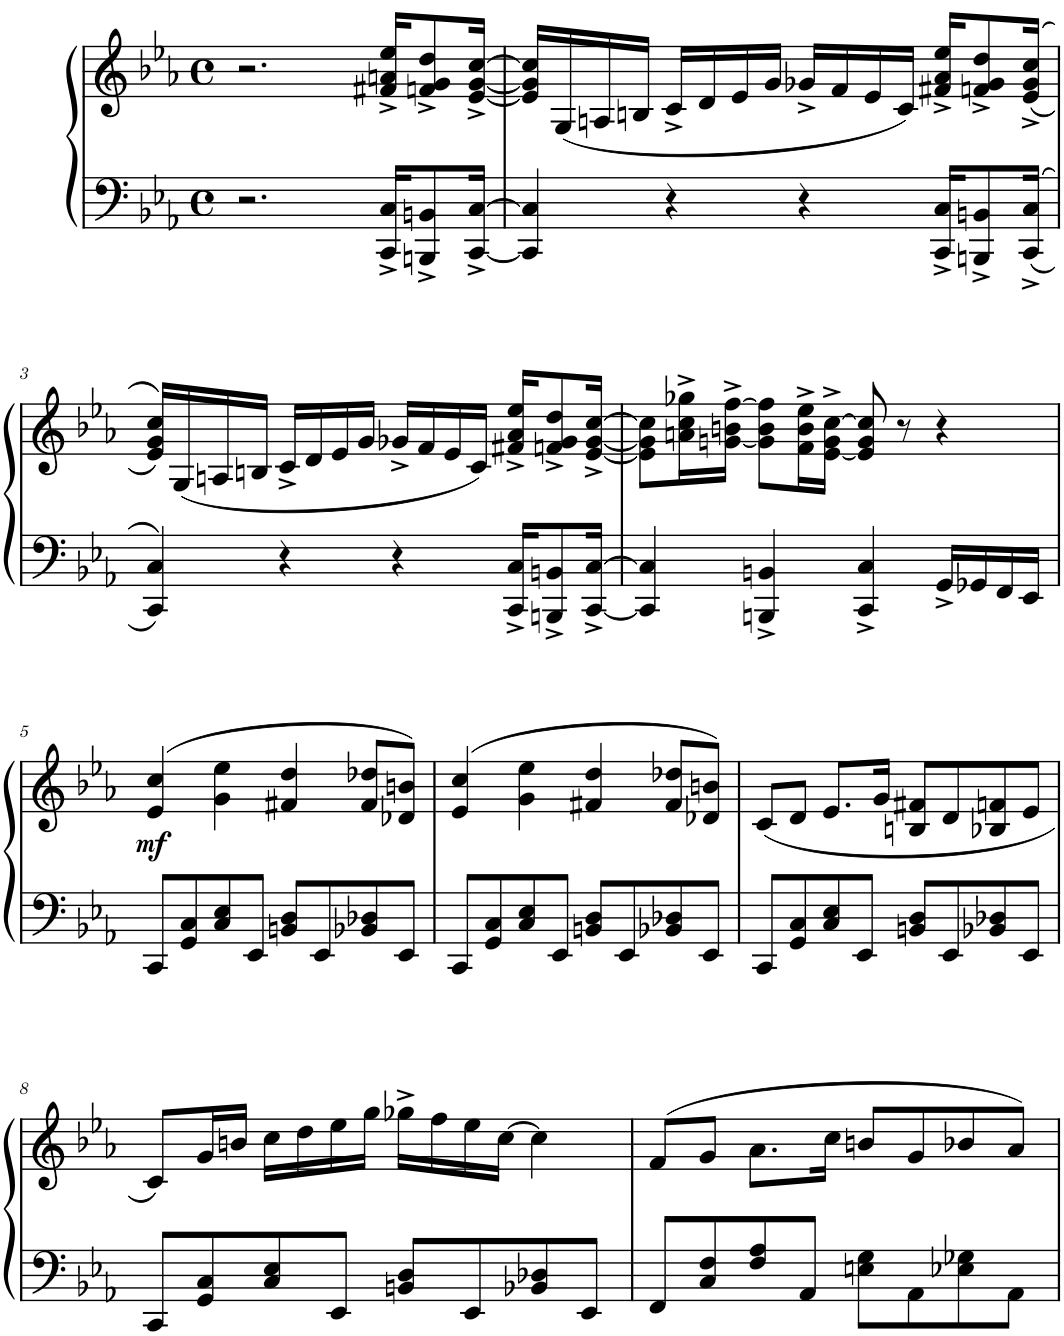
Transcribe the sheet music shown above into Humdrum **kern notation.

**kern	**kern	**dynam
*part1	*part1	*part1
*staff2	*staff1	*staff1/2
*I"Piano	*	*
*I'Pno	*	*
*clefF4	*clefG2	*
*k[b-e-a-]	*k[b-e-a-]	*
*M4/4	*M4/4	*
*met(c)	*met(c)	*
=1	=1	=1
2.r	2.r	.
16CC/^ 16C/^KL	16f#X/^ 16an/^ 16ee-/^KL	.
8BBBn/^ 8BBn/^	8fn/^ 8g/^ 8dd/^	.
[<16CC/^ [>16C/^Jk	[<16e-/^ [<16g/^ [>16cc/^Jk	.
=2	=2	=2
4CC/] 4C/]	16e-/] 16g/] 16cc/]LL	.
.	(<16G/	.
.	16An/	.
.	16Bn/JJ	.
4r	16c^/LL	.
.	16d/	.
.	16e-/	.
.	16g/JJ	.
4r	16g-X^/LL	.
.	16f/	.
.	16e-/	.
.	16c/JJ)	.
16CC/^ 16C/^KL	16f#X/^ 16a-/^ 16ee-/^KL	.
8BBBn/^ 8BBn/^	8fn/^ 8g-/^ 8dd/^	.
16CC/^ 16C/^Jk	(<(>16e-/^ 16g-/^ 16cc/^Jk	.
!!LO:LB:g=z
=3	=3	=3
4CC/ 4C/	16e-/ 16g/ 16cc/LL))	.
.	(<16G/	.
.	16An/	.
.	16Bn/JJ	.
4r	16c^/LL	.
.	16d/	.
.	16e-/	.
.	16g/JJ	.
4r	16g-X^/LL	.
.	16f/	.
.	16e-/	.
.	16c/JJ)	.
16CC/^ 16C/^KL	16f#X/^ 16a-/^ 16ee-/^KL	.
8BBBn/^ 8BBn/^	8fn/^ 8g-/^ 8dd/^	.
[<16CC/^ [>16C/^Jk	[<16e-/^ [<16g-/^ [>16cc/^Jk	.
=4	=4	=4
4CC/] 4C/]	8e-\] 8g-\] 8cc\]L	.
.	16an\^ 16cc\^ 16gg-X\^L	.
.	[<16gn\^ 16bn\^ [>16ff\^JJ	.
4BBBn/^ 4BBn/^	8g\] 8b\ 8ff\]L	.
.	16f\^ 16b\^ 16ee-\^L	.
.	[<16e-\^ 16g\^ [>16cc\^JJ	.
4CC/^ 4C/^	8e-/] 8g/ 8cc/]	.
.	8r	.
16GG^/LL	4r	.
16GG-X/	.	.
16FF/	.	.
16EE-/JJ	.	.
!!LO:LB:g=z
=5	=5	=5
!	!	!LO:DY:b
8CC/L	(>4e-/ 4cc/	mf
8GG/ 8C/	.	.
8C/ 8E-/	4g\ 4ee-\	.
8EE-/J	.	.
8BBn/ 8D/L	4f#X/ 4dd/	.
8EE-/	.	.
8BB-X/ 8D-X/	8f#/ 8dd-X/L	.
8EE-/J	8d-X/ 8bn/J)	.
=6	=6	=6
8CC/L	(>4e-/ 4cc/	.
8GG/ 8C/	.	.
8C/ 8E-/	4g\ 4ee-\	.
8EE-/J	.	.
8BBn/ 8D/L	4f#X/ 4dd/	.
8EE-/	.	.
8BB-X/ 8D-X/	8f#/ 8dd-X/L	.
8EE-/J	8d-X/ 8bn/J)	.
=7	=7	=7
8CC/L	(<8c/L	.
8GG/ 8C/	8d/J	.
8C/ 8E-/	8.e-/L	.
8EE-/J	.	.
.	16g/Jk	.
8BBn/ 8D/L	8Bn/ 8f#X/L	.
8EE-/	8d/	.
8BB-X/ 8D-X/	8B-X/ 8fn/	.
8EE-/J	8e-/J	.
!!LO:LB:g=z
=8	=8	=8
8CC/L	8c/L)	.
8GG/ 8C/	16g/L	.
.	16bn/JJ	.
8C/ 8E-/	16cc\LL	.
.	16dd\	.
8EE-/J	16ee-\	.
.	16gg\JJ	.
8BBn/ 8D/L	16gg-X^\LL	.
.	16ff\	.
8EE-/	16ee-\	.
.	[>16cc\JJ	.
8BB-X/ 8D-X/	4cc\]	.
8EE-/J	.	.
=9	=9	=9
8FF/L	(>8f/L	.
8C/ 8F/	8g/J	.
8F/ 8A-/	8.a-\L	.
8AA-/J	.	.
.	16cc\Jk	.
8En\ 8G\L	8bn/L	.
8AA-\	8g/	.
8E-X\ 8G-X\	8b-X/	.
8AA-\J	8a-/J)	.
=	=	=
*-	*-	*-
